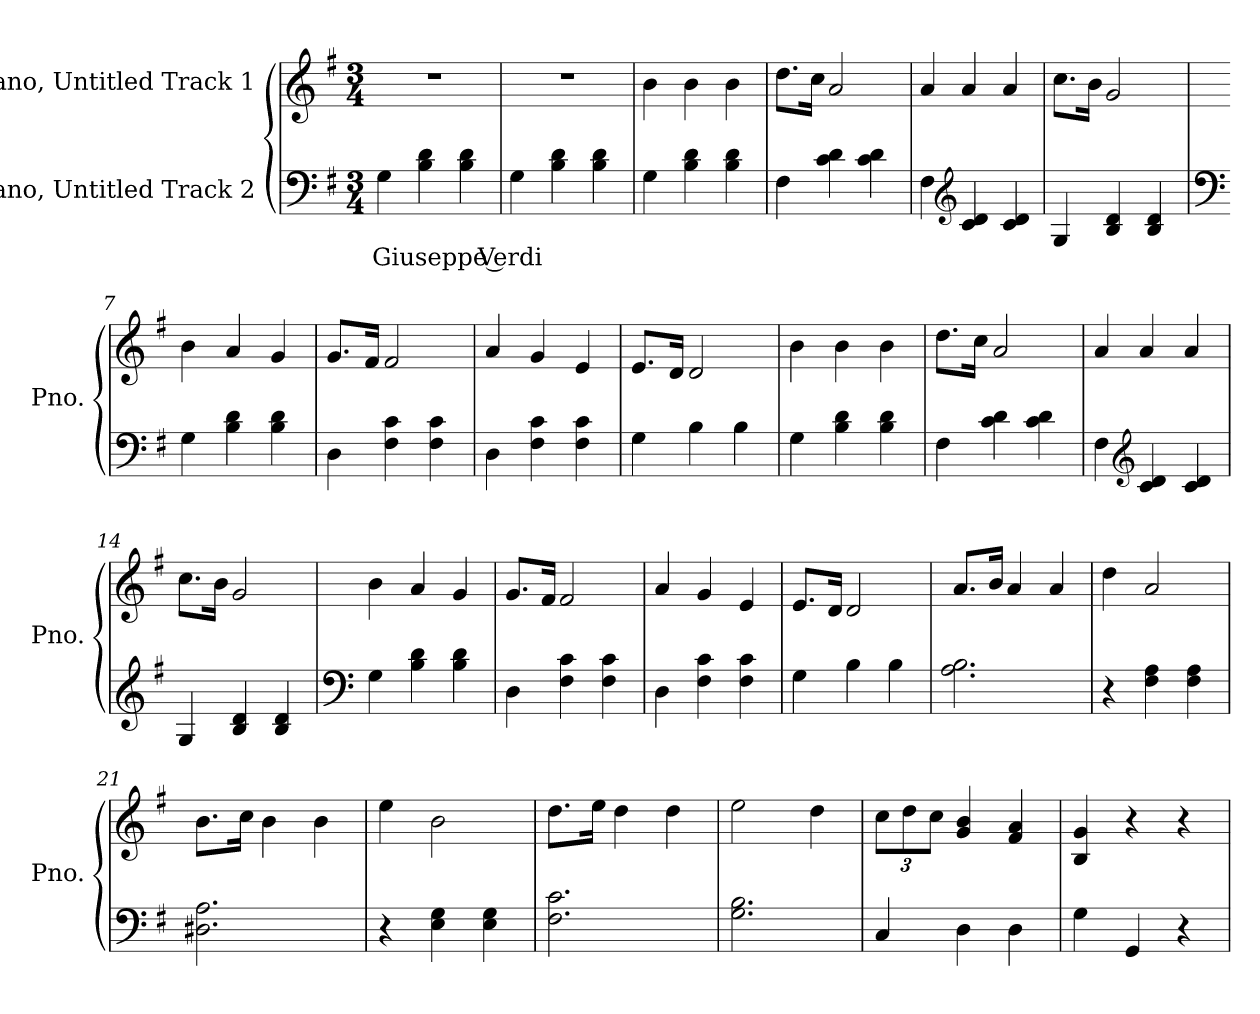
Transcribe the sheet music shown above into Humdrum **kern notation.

**kern	**text	**kern
*part2	*part2	*part1
*staff2	*staff2	*staff1
*I"Piano, Untitled Track 2	*	*I"Piano, Untitled Track 1
*I'Pno.	*	*I'Pno.
*clefF4	*	*clefG2
*k[f#]	*	*k[f#]
*M3/4	*	*M3/4
*MM120	*	*MM120
=1	=1	=1
!	!LO:LY:b	!
4G\	Giuseppe Verdi	2.r
4B\ 4d\	.	.
4B\ 4d\	.	.
=2	=2	=2
4G\	.	2.r
4B\ 4d\	.	.
4B\ 4d\	.	.
=3	=3	=3
4G\	.	4b\
4B\ 4d\	.	4b\
4B\ 4d\	.	4b\
=4	=4	=4
4F#\	.	8.dd\L
.	.	16cc\Jk
4c\ 4d\	.	2a/
4c\ 4d\	.	.
!!LO:LB:g=z
=5	=5	=5
4F#\	.	4a/
*clefG2	*	*
4c/ 4d/	.	4a/
4c/ 4d/	.	4a/
=6	=6	=6
4G/	.	8.cc\L
.	.	16b\Jk
4B/ 4d/	.	2g/
4B/ 4d/	.	.
=7	=7	=7
*clefF4	*	*
4G\	.	4b\
4B\ 4d\	.	4a/
4B\ 4d\	.	4g/
=8	=8	=8
4D\	.	8.g/L
.	.	16f#/Jk
4F#\ 4c\	.	2f#/
4F#\ 4c\	.	.
=9	=9	=9
4D\	.	4a/
4F#\ 4c\	.	4g/
4F#\ 4c\	.	4e/
=10	=10	=10
4G\	.	8.e/L
.	.	16d/Jk
4B\	.	2d/
4B\	.	.
=11	=11	=11
4G\	.	4b\
4B\ 4d\	.	4b\
4B\ 4d\	.	4b\
!!LO:LB:g=z
=12	=12	=12
4F#\	.	8.dd\L
.	.	16cc\Jk
4c\ 4d\	.	2a/
4c\ 4d\	.	.
=13	=13	=13
4F#\	.	4a/
*clefG2	*	*
4c/ 4d/	.	4a/
4c/ 4d/	.	4a/
=14	=14	=14
4G/	.	8.cc\L
.	.	16b\Jk
4B/ 4d/	.	2g/
4B/ 4d/	.	.
=15	=15	=15
*clefF4	*	*
4G\	.	4b\
4B\ 4d\	.	4a/
4B\ 4d\	.	4g/
=16	=16	=16
4D\	.	8.g/L
.	.	16f#/Jk
4F#\ 4c\	.	2f#/
4F#\ 4c\	.	.
=17	=17	=17
4D\	.	4a/
4F#\ 4c\	.	4g/
4F#\ 4c\	.	4e/
=18	=18	=18
4G\	.	8.e/L
.	.	16d/Jk
4B\	.	2d/
4B\	.	.
!!LO:LB:g=z
=19	=19	=19
2.A\ 2.B\	.	8.a/L
.	.	16b/Jk
.	.	4a/
.	.	4a/
=20	=20	=20
4r	.	4dd\
4F#\ 4A\	.	2a/
4F#\ 4A\	.	.
=21	=21	=21
2.D#X\ 2.A\	.	8.b\L
.	.	16cc\Jk
.	.	4b\
.	.	4b\
=22	=22	=22
4r	.	4ee\
4E\ 4G\	.	2b\
4E\ 4G\	.	.
=23	=23	=23
2.F#\ 2.c\	.	8.dd\L
.	.	16ee\Jk
.	.	4dd\
.	.	4dd\
=24	=24	=24
2.G\ 2.B\	.	2ee\
.	.	4dd\
=25	=25	=25
*	*	*Xbrackettup
4C/	.	12cc\L
.	.	12dd\
.	.	12cc\J
4D\	.	4g/ 4b/
4D\	.	4f#/ 4a/
=26	=26	=26
4G\	.	4B/ 4g/
4GG/	.	4r
4r	.	4r
=	=	=
*-	*-	*-
